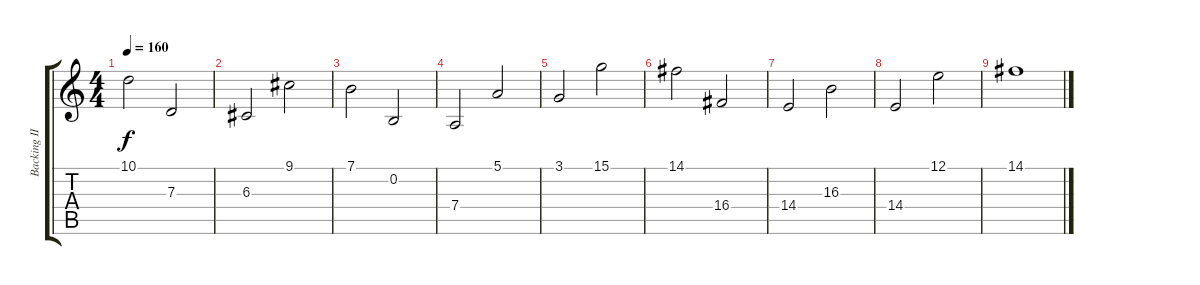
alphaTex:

\track ("Backing II" "Backing II") {instrument synthstrings1}
\staff {score tabs}
\tuning (E4 B3 G3 D3 A2 E2) {hide}
\ts (4 4)
\tempo 160
\clef g2
\ks c
10.1.2{dy f} 7.3.2 |
6.3.2 9.1.2 |
7.1.2 0.2.2 |
7.4.2 5.1.2 |
3.1.2 15.1.2 |
14.1.2 16.4.2 |
14.4.2 16.3.2 |
14.4.2 12.1.2 |
14.1.1
